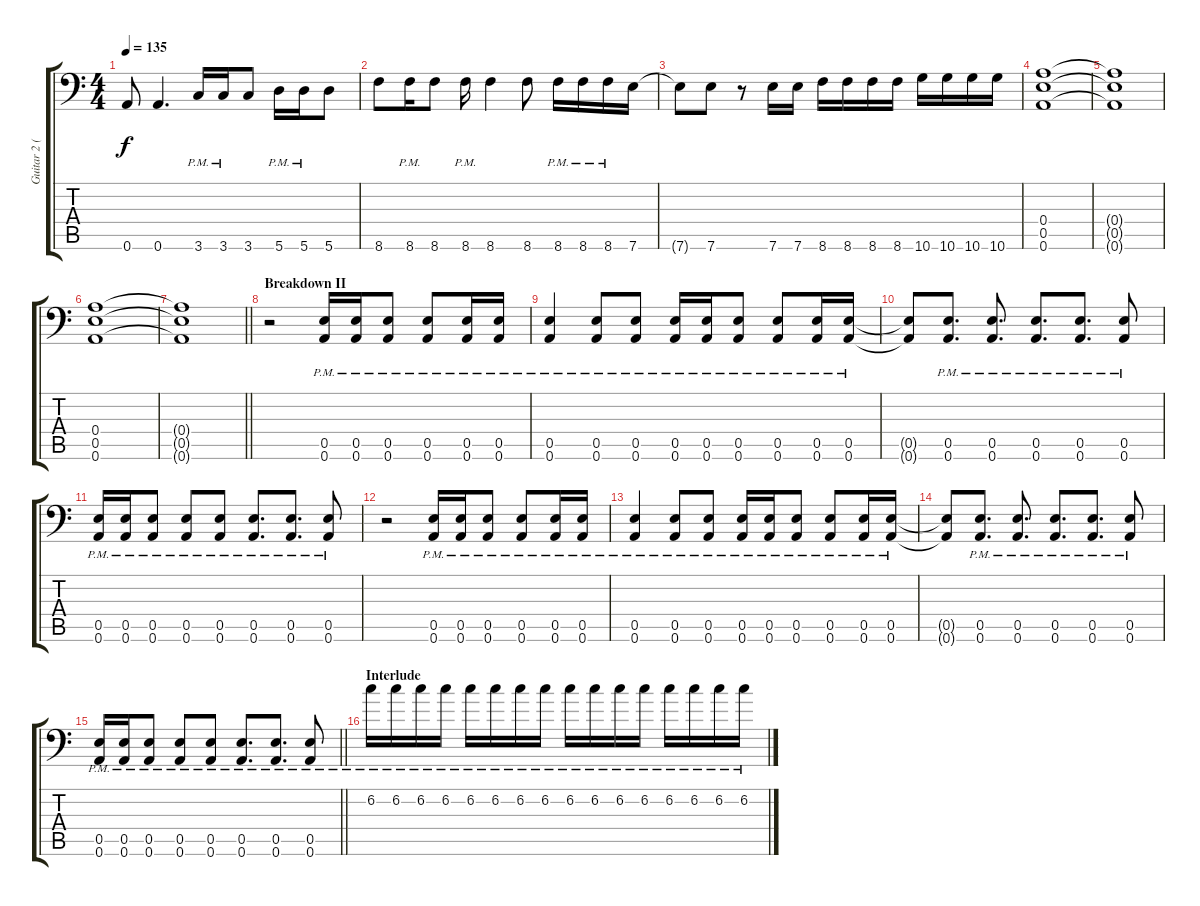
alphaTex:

\track ("Guitar 2 (Ben Nairne)" "Guitar 2 (") {instrument distortionguitar}
\staff {score tabs}
\tuning (B3 Gb3 D3 A2 E2 A1) {hide}
\ts (4 4)
\tempo 135
\clef f4
\ks c
0.6{t}.8{dy f} 0.6.4{d} 3.6{pm}.16 3.6{pm}.16 3.6.8 5.6{pm}.16 5.6{pm}.16 5.6.8 |
8.6.8 8.6{pm}.16 8.6.8 8.6{pm}.16 8.6.4 8.6.8 8.6{pm}.16 8.6{pm}.16 8.6{pm}.16 7.6.16 |
7.6{t}.8 7.6.8 r.8 7.6.16 7.6.16 8.6.16 8.6.16 8.6.16 8.6.16 10.6.16 10.6.16 10.6.16 10.6.16 |
(0.4 0.5 0.6).1 |
(0.4{t} 0.5{t} 0.6{t}).1 |
(0.4 0.5 0.6).1 |
\barLineRight lightlight
(0.4{t} 0.5{t} 0.6{t}).1 |
\section ("" "Breakdown II")
r.2 (0.5{pm} 0.6{pm}).16 (0.5{pm} 0.6{pm}).16 (0.5{pm} 0.6{pm}).8 (0.5{pm} 0.6{pm}).8 (0.5{pm} 0.6{pm}).16 (0.5{pm} 0.6{pm}).16 |
(0.5{pm} 0.6{pm}).4 (0.5{pm} 0.6{pm}).8 (0.5{pm} 0.6{pm}).8 (0.5{pm} 0.6{pm}).16 (0.5{pm} 0.6{pm}).16 (0.5{pm} 0.6{pm}).8 (0.5{pm} 0.6{pm}).8 (0.5{pm} 0.6{pm}).16 (0.5{pm} 0.6{pm}).16 |
(0.5{t} 0.6{t}).8 (0.5{pm} 0.6{pm}).8{d} (0.5{pm} 0.6{pm}).8{d} (0.5{pm} 0.6{pm}).8{d} (0.5{pm} 0.6{pm}).8{d} (0.5{pm} 0.6{pm}).8 |
(0.5{pm} 0.6{pm}).16 (0.5{pm} 0.6{pm}).16 (0.5{pm} 0.6{pm}).8 (0.5{pm} 0.6{pm}).8 (0.5{pm} 0.6{pm}).8 (0.5{pm} 0.6{pm}).8{d} (0.5{pm} 0.6{pm}).8{d} (0.5{pm} 0.6{pm}).8 |
r.2 (0.5{pm} 0.6{pm}).16 (0.5{pm} 0.6{pm}).16 (0.5{pm} 0.6{pm}).8 (0.5{pm} 0.6{pm}).8 (0.5{pm} 0.6{pm}).16 (0.5{pm} 0.6{pm}).16 |
(0.5{pm} 0.6{pm}).4 (0.5{pm} 0.6{pm}).8 (0.5{pm} 0.6{pm}).8 (0.5{pm} 0.6{pm}).16 (0.5{pm} 0.6{pm}).16 (0.5{pm} 0.6{pm}).8 (0.5{pm} 0.6{pm}).8 (0.5{pm} 0.6{pm}).16 (0.5{pm} 0.6{pm}).16 |
(0.5{t} 0.6{t}).8 (0.5{pm} 0.6{pm}).8{d} (0.5{pm} 0.6{pm}).8{d} (0.5{pm} 0.6{pm}).8{d} (0.5{pm} 0.6{pm}).8{d} (0.5{pm} 0.6{pm}).8 |
\barLineRight lightlight
(0.5{pm} 0.6{pm}).16 (0.5{pm} 0.6{pm}).16 (0.5{pm} 0.6{pm}).8 (0.5{pm} 0.6{pm}).8 (0.5{pm} 0.6{pm}).8 (0.5{pm} 0.6{pm}).8{d} (0.5{pm} 0.6{pm}).8{d} (0.5{pm} 0.6{pm}).8 |
\section ("" "Interlude")
6.2{pm}.16 6.2{pm}.16 6.2{pm}.16 6.2{pm}.16 6.2{pm}.16 6.2{pm}.16 6.2{pm}.16 6.2{pm}.16 6.2{pm}.16 6.2{pm}.16 6.2{pm}.16 6.2{pm}.16 6.2{pm}.16 6.2{pm}.16 6.2{pm}.16 6.2{pm}.16
